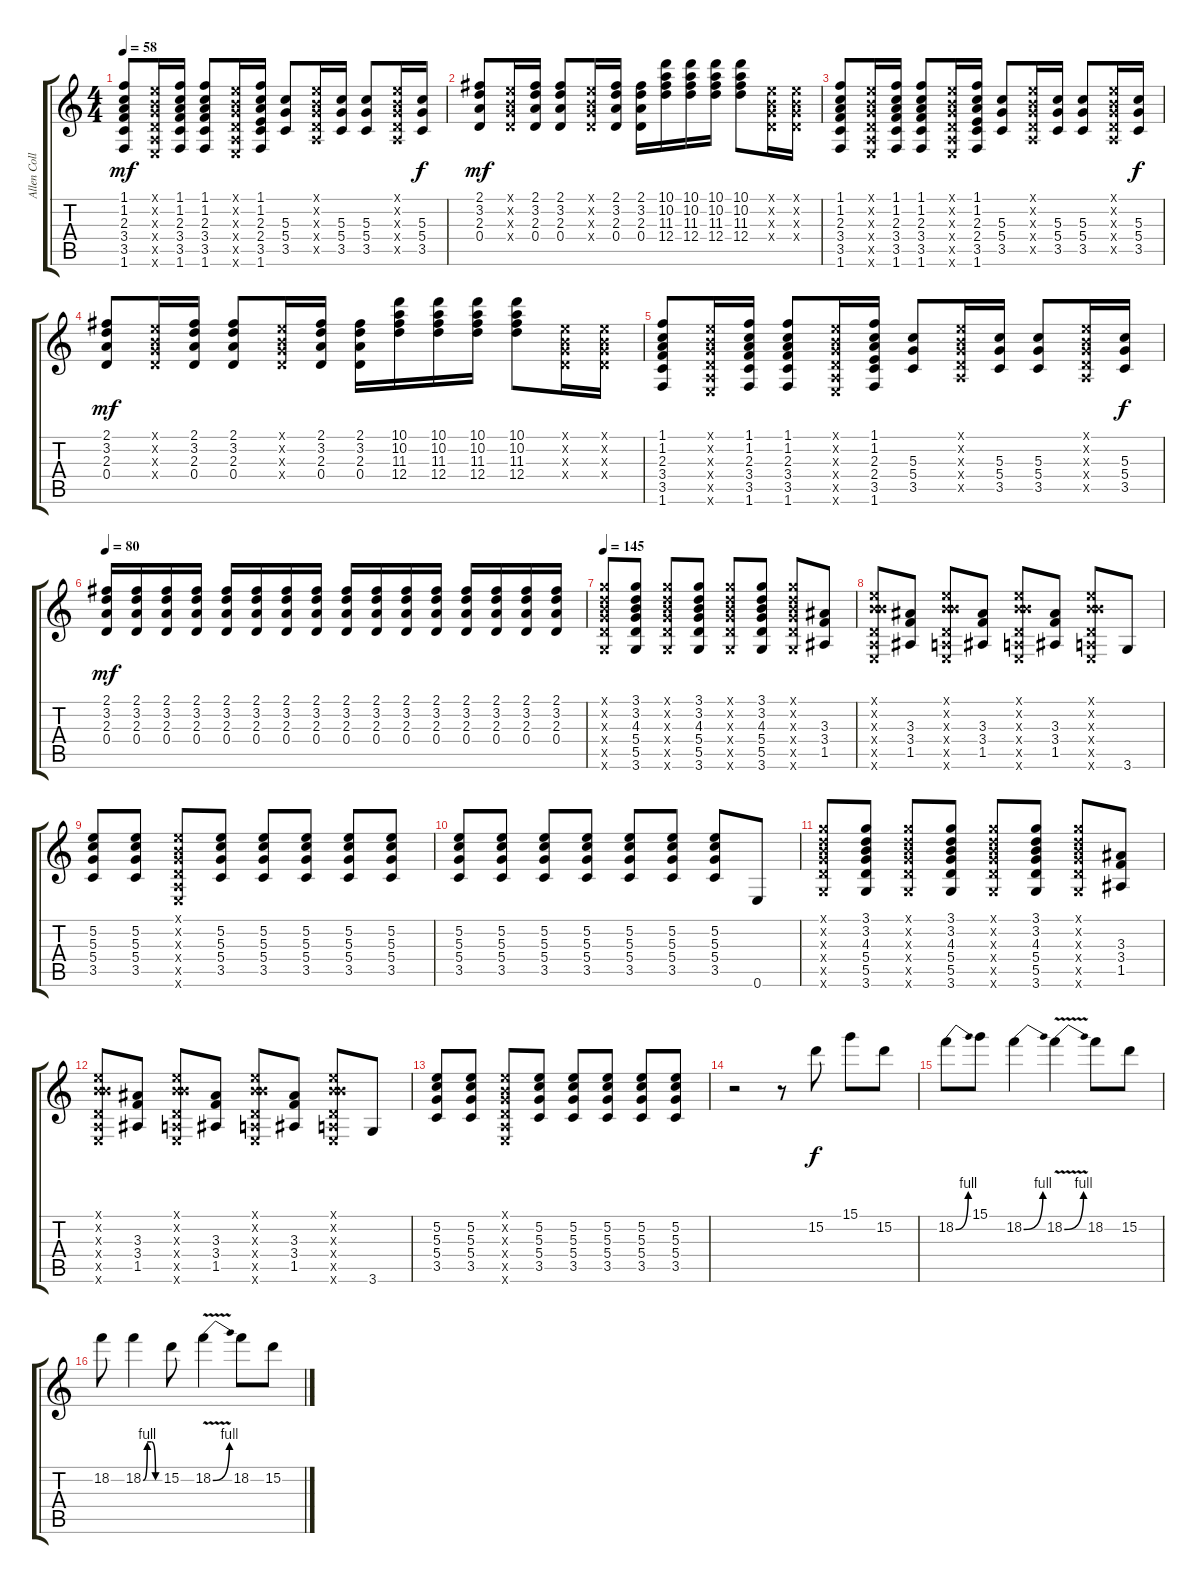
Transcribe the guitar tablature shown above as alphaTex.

\track ("Allen Collins (Clean/Solo Guitar)" "Allen Coll") {instrument overdrivenguitar}
\staff {score tabs}
\tuning (E4 B3 G3 D3 A2 E2) {hide}
\ts (4 4)
\tempo 58
\clef g2
\ks c
(1.1 1.2 2.3 3.4 3.5 1.6).8{dy mf} (0.1{x} 0.2{x} 0.3{x} 0.4{x} 0.5{x} 0.6{x}).16 (1.1 1.2 2.3 3.4 3.5 1.6).16 (1.1 1.2 2.3 3.4 3.5 1.6).8 (0.1{x} 0.2{x} 0.3{x} 0.4{x} 0.5{x} 0.6{x}).16 (1.1 1.2 2.3 2.4 3.5 1.6).16 (5.3 5.4 3.5).8 (0.1{x} 0.2{x} 0.3{x} 0.4{x} 0.5{x}).16 (5.3 5.4 3.5).16 (5.3 5.4 3.5).8 (0.1{x} 0.2{x} 0.3{x} 0.4{x} 0.5{x}).16 (5.3 5.4 3.5).16{dy f} |
(2.1 3.2 2.3 0.4).8{dy mf} (0.1{x} 0.2{x} 0.3{x} 0.4{x}).16 (2.1 3.2 2.3 0.4).16 (2.1 3.2 2.3 0.4).8 (0.1{x} 0.2{x} 0.3{x} 0.4{x}).16 (2.1 3.2 2.3 0.4).16 (2.1 3.2 2.3 0.4).16 (10.1 10.2 11.3 12.4).16 (10.1 10.2 11.3 12.4).16 (10.1 10.2 11.3 12.4).16 (10.1 10.2 11.3 12.4).8 (0.1{x} 0.2{x} 0.3{x} 0.4{x}).16 (0.1{x} 0.2{x} 0.3{x} 0.4{x}).16 |
(1.1 1.2 2.3 3.4 3.5 1.6).8 (0.1{x} 0.2{x} 0.3{x} 0.4{x} 0.5{x} 0.6{x}).16 (1.1 1.2 2.3 3.4 3.5 1.6).16 (1.1 1.2 2.3 3.4 3.5 1.6).8 (0.1{x} 0.2{x} 0.3{x} 0.4{x} 0.5{x} 0.6{x}).16 (1.1 1.2 2.3 2.4 3.5 1.6).16 (5.3 5.4 3.5).8 (0.1{x} 0.2{x} 0.3{x} 0.4{x} 0.5{x}).16 (5.3 5.4 3.5).16 (5.3 5.4 3.5).8 (0.1{x} 0.2{x} 0.3{x} 0.4{x} 0.5{x}).16 (5.3 5.4 3.5).16{dy f} |
(2.1 3.2 2.3 0.4).8{dy mf} (0.1{x} 0.2{x} 0.3{x} 0.4{x}).16 (2.1 3.2 2.3 0.4).16 (2.1 3.2 2.3 0.4).8 (0.1{x} 0.2{x} 0.3{x} 0.4{x}).16 (2.1 3.2 2.3 0.4).16 (2.1 3.2 2.3 0.4).16 (10.1 10.2 11.3 12.4).16 (10.1 10.2 11.3 12.4).16 (10.1 10.2 11.3 12.4).16 (10.1 10.2 11.3 12.4).8 (0.1{x} 0.2{x} 0.3{x} 0.4{x}).16 (0.1{x} 0.2{x} 0.3{x} 0.4{x}).16 |
(1.1 1.2 2.3 3.4 3.5 1.6).8 (0.1{x} 0.2{x} 0.3{x} 0.4{x} 0.5{x} 0.6{x}).16 (1.1 1.2 2.3 3.4 3.5 1.6).16 (1.1 1.2 2.3 3.4 3.5 1.6).8 (0.1{x} 0.2{x} 0.3{x} 0.4{x} 0.5{x} 0.6{x}).16 (1.1 1.2 2.3 2.4 3.5 1.6).16 (5.3 5.4 3.5).8 (0.1{x} 0.2{x} 0.3{x} 0.4{x} 0.5{x}).16 (5.3 5.4 3.5).16 (5.3 5.4 3.5).8 (0.1{x} 0.2{x} 0.3{x} 0.4{x} 0.5{x}).16 (5.3 5.4 3.5).16{dy f} |
\tempo 80
(2.1 3.2 2.3 0.4).16{dy mf} (2.1 3.2 2.3 0.4).16 (2.1 3.2 2.3 0.4).16 (2.1 3.2 2.3 0.4).16 (2.1 3.2 2.3 0.4).16 (2.1 3.2 2.3 0.4).16 (2.1 3.2 2.3 0.4).16 (2.1 3.2 2.3 0.4).16 (2.1 3.2 2.3 0.4).16 (2.1 3.2 2.3 0.4).16 (2.1 3.2 2.3 0.4).16 (2.1 3.2 2.3 0.4).16 (2.1 3.2 2.3 0.4).16 (2.1 3.2 2.3 0.4).16 (2.1 3.2 2.3 0.4).16 (2.1 3.2 2.3 0.4).16 |
\tempo 145
(3.1{x} 3.2{x} 4.3{x} 5.4{x} 5.5{x} 3.6{x}).8 (3.1 3.2 4.3 5.4 5.5 3.6).8 (3.1{x} 3.2{x} 4.3{x} 5.4{x} 5.5{x} 3.6{x}).8 (3.1 3.2 4.3 5.4 5.5 3.6).8 (3.1{x} 3.2{x} 4.3{x} 5.4{x} 5.5{x} 3.6{x}).8 (3.1 3.2 4.3 5.4 5.5 3.6).8 (3.1{x} 3.2{x} 4.3{x} 5.4{x} 5.5{x} 3.6{x}).8 (3.3 3.4 1.5).8 |
(0.1{x} 0.2{x} 4.3{x} 0.4{x} 0.5{x} 0.6{x}).8 (3.3 3.4 1.5).8 (0.1{x} 0.2{x} 4.3{x} 0.4{x} 0.5{x} 0.6{x}).8 (3.3 3.4 1.5).8 (0.1{x} 0.2{x} 4.3{x} 0.4{x} 0.5{x} 0.6{x}).8 (3.3 3.4 1.5).8 (0.1{x} 0.2{x} 4.3{x} 0.4{x} 0.5{x} 0.6{x}).8 3.6.8 |
(5.2 5.3 5.4 3.5).8 (5.2 5.3 5.4 3.5).8 (0.1{x} 0.2{x} 0.3{x} 0.4{x} 0.5{x} 0.6{x}).8 (5.2 5.3 5.4 3.5).8 (5.2 5.3 5.4 3.5).8 (5.2 5.3 5.4 3.5).8 (5.2 5.3 5.4 3.5).8 (5.2 5.3 5.4 3.5).8 |
(5.2 5.3 5.4 3.5).8 (5.2 5.3 5.4 3.5).8 (5.2 5.3 5.4 3.5).8 (5.2 5.3 5.4 3.5).8 (5.2 5.3 5.4 3.5).8 (5.2 5.3 5.4 3.5).8 (5.2 5.3 5.4 3.5).8 0.6.8 |
(3.1{x} 3.2{x} 4.3{x} 5.4{x} 5.5{x} 3.6{x}).8 (3.1 3.2 4.3 5.4 5.5 3.6).8 (3.1{x} 3.2{x} 4.3{x} 5.4{x} 5.5{x} 3.6{x}).8 (3.1 3.2 4.3 5.4 5.5 3.6).8 (3.1{x} 3.2{x} 4.3{x} 5.4{x} 5.5{x} 3.6{x}).8 (3.1 3.2 4.3 5.4 5.5 3.6).8 (3.1{x} 3.2{x} 4.3{x} 5.4{x} 5.5{x} 3.6{x}).8 (3.3 3.4 1.5).8 |
(0.1{x} 0.2{x} 4.3{x} 0.4{x} 0.5{x} 0.6{x}).8 (3.3 3.4 1.5).8 (0.1{x} 0.2{x} 4.3{x} 0.4{x} 0.5{x} 0.6{x}).8 (3.3 3.4 1.5).8 (0.1{x} 0.2{x} 4.3{x} 0.4{x} 0.5{x} 0.6{x}).8 (3.3 3.4 1.5).8 (0.1{x} 0.2{x} 4.3{x} 0.4{x} 0.5{x} 0.6{x}).8 3.6.8 |
(5.2 5.3 5.4 3.5).8 (5.2 5.3 5.4 3.5).8 (0.1{x} 0.2{x} 0.3{x} 0.4{x} 0.5{x} 0.6{x}).8 (5.2 5.3 5.4 3.5).8 (5.2 5.3 5.4 3.5).8 (5.2 5.3 5.4 3.5).8 (5.2 5.3 5.4 3.5).8 (5.2 5.3 5.4 3.5).8 |
r.2 r.8 15.2.8{dy f} 15.1.8 15.2.8 |
18.2{be (bend 0 0 60 4)}.8 15.1.8 18.2{be (bend 0 0 60 4)}.4 18.2{be (bend 0 0 60 4) v}.4 18.2.8 15.2.8 |
18.2.8 18.2{be (custom 0 0 15 4 30 4 45 0 60 0)}.4 15.2.8 18.2{be (bend 0 0 60 4) v}.4 18.2.8 15.2.8
